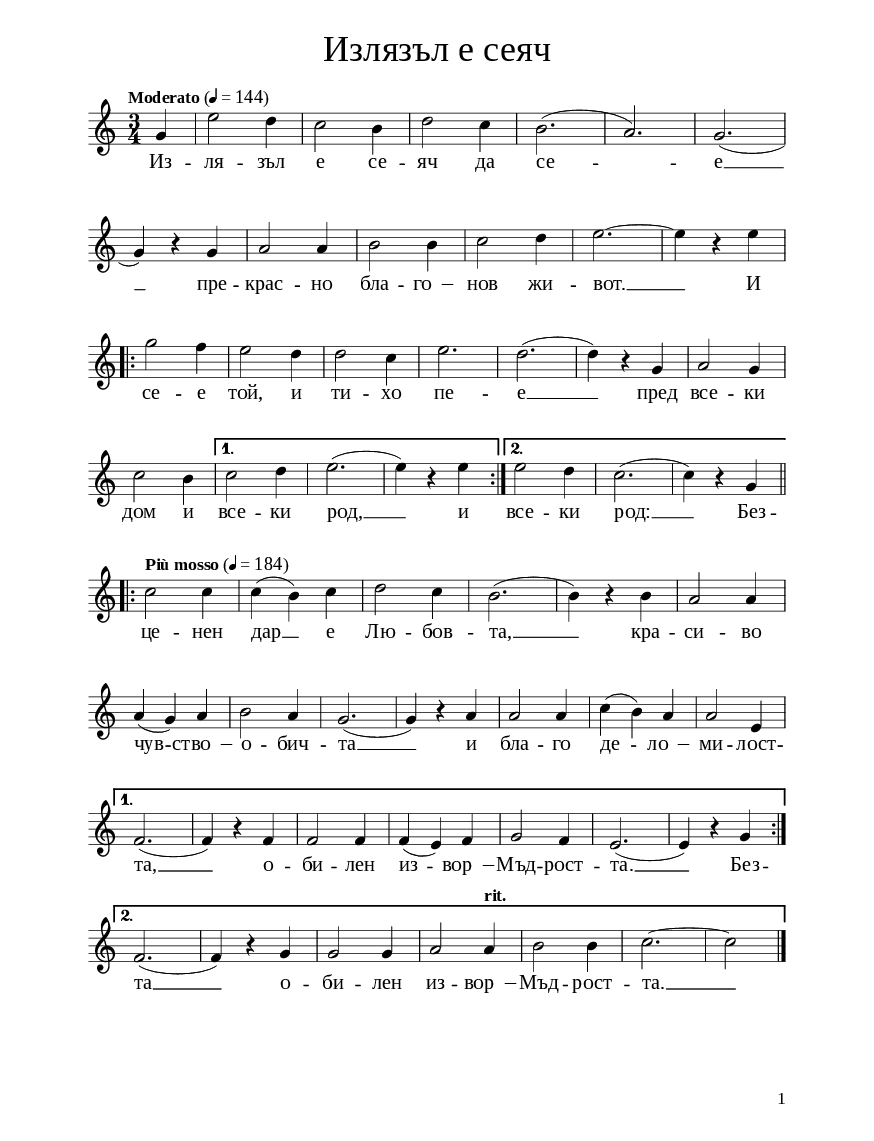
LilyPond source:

\version "2.24.3"

% include paper part and global functions
\include "include/globals.ily"

"rightBraces018" = \markup {
  \column {
    % repeat braces
    \translate #'(0 . -5.6 )
    \right-brace #18


    \translate #'(0 . -10 )
    \right-brace #45

    \translate #'(0 . -14.9 )
    \right-brace #18



  }
  \column {
    % repeat numbers
    \translate #'(0 . -6.2 )
    2

    \translate #'(0 . -12.2 )
    2

    \translate #'(0 . -18.9 )
    2
  }
}

\bookpart {
  \label #'ref018
  \tocItem \markup "Излязъл е сеяч"
  \include "include/bookpart-paper.ily"
  \score {
    \include "include/score-layout.ily"

    \new Voice \absolute  {
      \clef treble
      \key c \major
      \time 3/4
      \tempoFunc "Moderato" 4 "144"

      \partial 4 g'4| e''2 d''4| c''2 b'4|d''2 c''4| b'2. (|a'2.) g'2. (| \break

      g'4 ) r4 g'4 | a'2 a'4 | b'2 b'4 | c''2 d''4 | e''2.~ e''4 r4 e'' | \break

      \repeat volta 2 {
        g''2 f''4 | e''2 d''4 | d''2 c''4 | e''2.| d''2. ( |d''4) r4 g'4| a'2 g'4| \break

        c''2 b'4 |
      }
      \alternative {
        {  c''2 d''4| e''2. (| e''4 ) r4  e''4| }
        { e''2 d''4 | c''2. (| c''4 )  r4 g'4  |  \break }
      }

      \repeat volta 2 {
        \tempoFunc "Più mosso" 4 "184"
        \bar ".|:-||" c''2 c''4 | c''4 ( b'4 ) c''4 | d''2 c''4 | b'2. (| b'4 ) r4 b'4 | a'2 a'4 | \break
        a'4 ( g'4 ) a'4 | b'2 a'4 | g'2. ( | g'4 ) r4 a'4 | a'2 a'4 | c''4 ( b'4) a'4 | a'2 e'4 |  \break
      }
      \alternative {
        {  f'2. (|  f'4 )  r4 f'4 | f'2 f'4 | f'4 ( e'4 ) f'4 | g'2 f'4 |e'2. (| e'4 ) r4 g'4   \break }
        {
          f'2. (|  f'4 ) r4 g'4 | g'2 g'4 | a'2
          \override Score.RehearsalMark.outside-staff-priority = #599
          \tempo"rit."  % places rit. below alternative bracket
          a'4 | b'2 b'4 | c''2. ~ | c''2  \bar "|." \pageBreak
        }
      }
    }

    \addlyrics {
      Из -- ля -- зъл е се -- яч да се -- е __
      пре -- крас -- но бла -- "го  –" нов жи -- вот. __ И
      се -- е той, и ти -- хо пе -- е __ пред все -- ки
      дом и все -- ки род, __  и все -- ки род: __ Без --
      це -- нен дар __ е Лю -- бов -- та, __ кра --  си -- во
      чув -- "ство  –" о -- бич -- та __  и бла -- го де -- "ло  –" ми -- лост --
      та, __  о -- би -- лен из -- "вор  –" Мъд -- рост -- та. __ Без --
      та  __  о -- би -- лен из -- "вор  –" Мъд -- рост -- та. __
    }

    \header {
      title = \titleFunc #'ref_desc_2 "Излязъл е сеяч" "Izljazăl e sejač"
    }

    \midi{}

  } % score


  \markup \abs-fontsize #11 {
    \hspace #15
    \override #`(baseline-skip . ,bgCoupletBaselineSkip) % affects space between column lines
    \column {

      \line { 2. И който чуе, в миг потръпва }
      \line {   "   " от тоя благ и мил напев; }
      \line {   "   " и просиява, и възкръсва, }
      \line {   "   " и благославя тоз посев. }
      \line { " " }
      \line { "   " \italic {Припев: } }
      \line {  "   " Безценен дар е Любовта, }
      \line { "   " красиво чувство – обичта }
      \line { "   " и благо дело – милостта, }
      \line {  "   " обилен извор – Мъдростта.}

      \line { " " }
      \line { "   " \italic {Припев ...} }

      \line { " " }
      \line { 3. Любов Вселената облива, }
      \line {   "   " от обич грее всяка твар; }
      \line {   "   " живот в живота се прелива, }
      \line {   "   " тук няма вече млад и стар. }
      \line { " " }
      \line { "   " \italic {Припев ...} }
    }
    \"rightBraces018"
  }


} % bookpart
